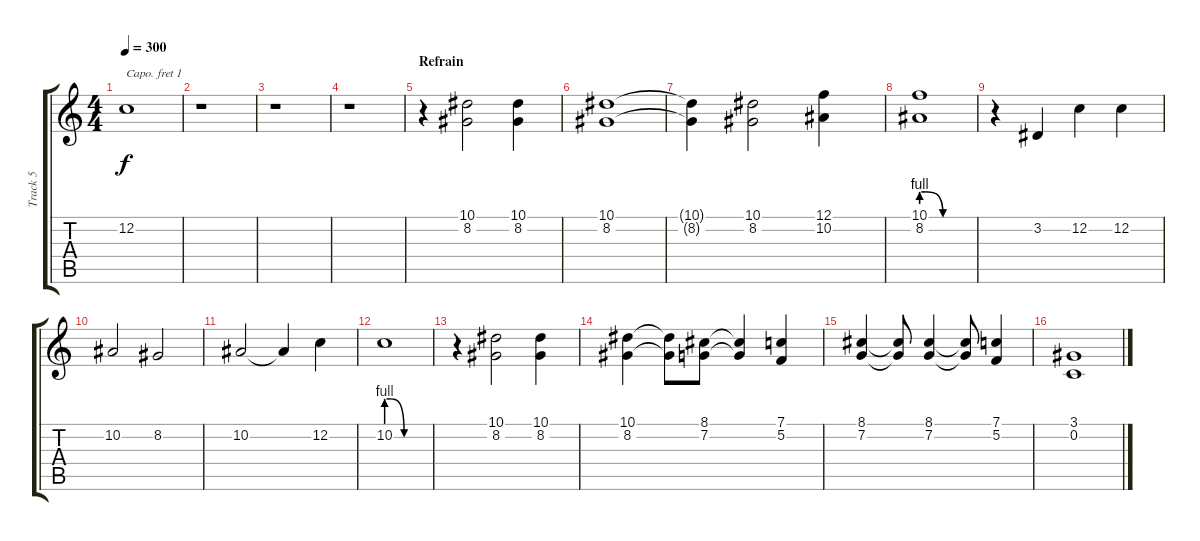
\track ("Track 5" "Track 5") {instrument trumpet}
\staff {score tabs}
\capo 1
\tuning (E4 B3 G3 D3 A2 E2) {hide}
\ts (4 4)
\tempo 300
\clef g2
\ks c
12.2.1{dy f} |
r.1 |
r.1 |
r.1 |
\section ("" "Refrain")
r.4 (10.1 8.2).2 (10.1 8.2).4 |
(10.1 8.2).1 |
(10.1{t} 8.2{t}).4 (10.1 8.2).2 (12.1 10.2).4 |
(10.1{be (custom 0 4 5 4 25 0 60 0)} 8.2{be (custom 0 4 5 4 25 0 60 0)}).1 |
r.4 3.2.4 12.2.4 12.2.4 |
10.2.2 8.2.2 |
10.2.2 10.2{t}.4 12.2.4 |
10.2{be (custom 0 4 5 4 25 0 60 0)}.1 |
r.4 (10.1 8.2).2 (10.1 8.2).4 |
(10.1 8.2).4 (10.1{t} 8.2{t}).8 (8.1 7.2).8 (8.1{t} 7.2{t}).4 (7.1 5.2).4 |
(8.1 7.2).4 (8.1{t} 7.2{t}).8 (8.1 7.2).4 (8.1{t} 7.2{t}).8 (7.1 5.2).4 |
(3.1 0.2).1
